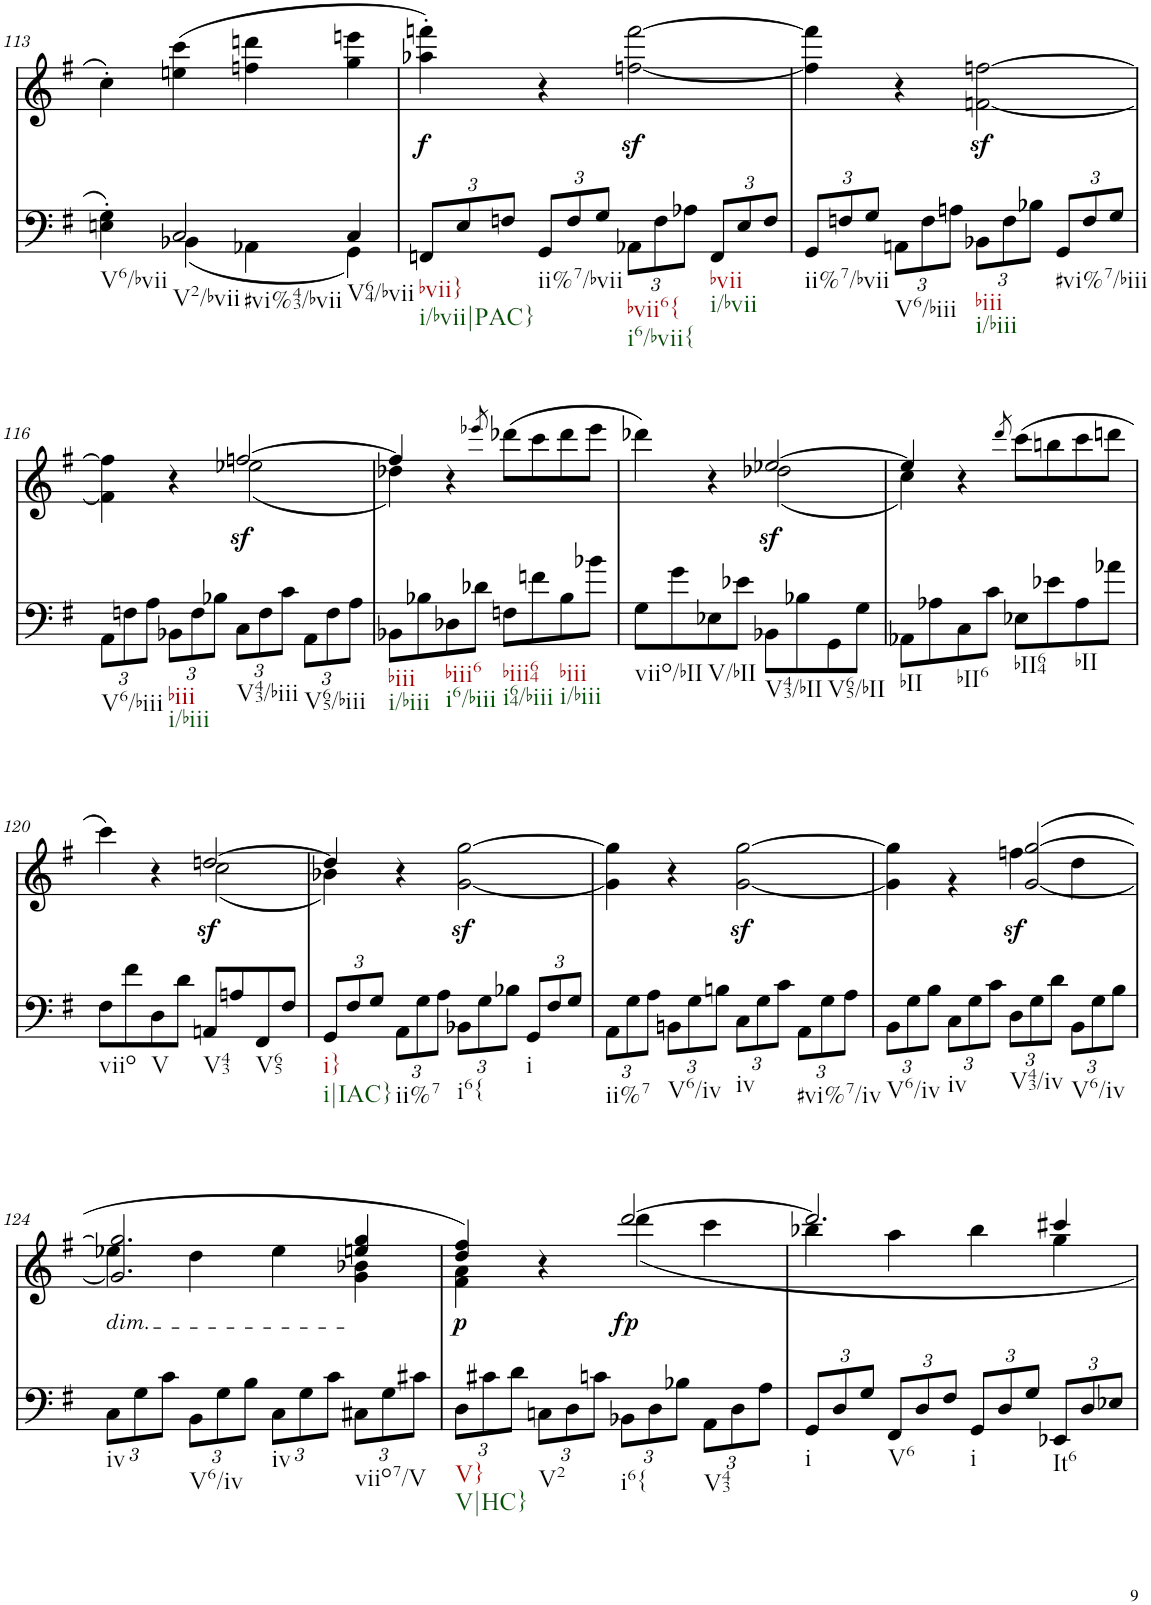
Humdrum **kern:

**kern	**kern	**text	**dynam
*part2	*part1	*part1	*part1
*staff2	*staff1	*staff1	*staff1
*I"piano	*I"piano	*	*
*I'Pno	*I'Pno	*	*
!!LO:PB:g=z
*clefF4	*clefG2	*	*
*k[f#]	*k[f#]	*	*
*G:	*G:	*	*
*M2/2	*M2/2	*	*
*met(c|)	*met(c|)	*	*
=113	=113	=113	=113
*^	*	*	*
!LO:TX:b:t=V6/bvii	!	!	!	!
4En\'> 4G\'>	4ryy	4cc'\	.	.
!LO:TX:b:t=V2/bvii	!	!	!	!
!LO:TX:b:t=#vi%43/bvii	!	!	!	!
2C/	(4BB-X\	(4een\ 4ccc\	.	.
.	4AA-X\	4ffn\ 4dddn\	.	.
!LO:TX:b:t=V64/bvii	!	!	!	!
4C/	4GG\)	4gg\ 4eeen\	.	.
*v	*v	*	*	*
=114	=114	=114	=114
*Xbrackettup	*	*	*
*^	*	*	*
!LO:TX:b:t=bvii}	!	!	!	!
!LO:TX:b:t=i/bvii|PAC}	!	!	!	!
!	!	!	!LO:LY:b	!LO:DY:b
*v	*v	*	*	*
12FFn/L	4aa-X\' 4fffn\')	f	f
12E/	.	.	.
12Fn/J	.	.	.
!LO:TX:b:t=ii%7/bvii	!	!	!
12GG/L	4r	.	.
12F/	.	.	.
12G/J	.	.	.
!LO:TX:b:t=bvii6{	!	!	!
!LO:TX:b:t=i6/bvii{	!	!	!
!	!	!LO:LY:b	!
12AA-X\L	[2ffn\z< [2fff\z<	sf	.
12F\	.	.	.
12A-X\J	.	.	.
!LO:TX:b:t=bvii	!	!	!
!LO:TX:b:t=i/bvii	!	!	!
12FF/L	.	.	.
12E/	.	.	.
12F/J	.	.	.
=115	=115	=115	=115
!LO:TX:b:t=ii%7/bvii	!	!	!
12GG/L	4ff\] 4fff\]	.	.
12Fn/	.	.	.
12G/J	.	.	.
!LO:TX:b:t=V6/biii	!	!	!
12AAn\L	4r	.	.
12F\	.	.	.
12An\J	.	.	.
!LO:TX:b:t=biii	!	!	!
!LO:TX:b:t=i/biii	!	!	!
!	!	!LO:LY:b	!
12BB-X\L	[2fn\z< [>2ffn\z<	sf	.
12F\	.	.	.
12B-X\J	.	.	.
!LO:TX:b:t=#vi%7/biii	!	!	!
12GG/L	.	.	.
12F/	.	.	.
12G/J	.	.	.
!!LO:LB:g=z
=116	=116	=116	=116
*	*^	*	*
!LO:TX:b:t=V6/biii	!	!	!	!
12AA\L	4f\] 4ff\]	2ryy	.	.
12Fn\	.	.	.	.
12A\J	.	.	.	.
!LO:TX:b:t=biii	!	!	!	!
!LO:TX:b:t=i/biii	!	!	!	!
12BB-X\L	4r	.	.	.
12F\	.	.	.	.
12B-X\J	.	.	.	.
!LO:TX:b:t=V43/biii	!	!	!	!
!	!	!	!LO:LY:b	!LO:DY:b
12C\L	[2ffn/	(2ee-X\	sf	sf
12F\	.	.	.	.
12c\J	.	.	.	.
!LO:TX:b:t=V65/biii	!	!	!	!
12AA\L	.	.	.	.
12F\	.	.	.	.
12A\J	.	.	.	.
=117	=117	=117	=117	=117
!LO:TX:b:t=biii	!	!	!	!
!LO:TX:b:t=i/biii	!	!	!	!
8BB-X\L	4ff/]	4dd-X\)	.	.
8B-X\	.	.	.	.
!LO:TX:b:t=biii6	!	!	!	!
!LO:TX:b:t=i6/biii	!	!	!	!
8D-X\	4r	2.ryy	.	.
8d-X\J	.	.	.	.
.	8qeee-X/	.	.	.
!LO:TX:b:t=biii64	!	!	!	!
!LO:TX:b:t=i64/biii	!	!	!	!
8Fn\L	(>8ddd-X\L	.	.	.
8fn\	8ccc\	.	.	.
!LO:TX:b:t=biii	!	!	!	!
!LO:TX:b:t=i/biii	!	!	!	!
8B-\	8ddd-\	.	.	.
8b-X\J	8eee-\J	.	.	.
=118	=118	=118	=118	=118
!LO:TX:b:t=viio/bII	!	!	!	!
8G\L	4ddd-X\)	2ryy	.	.
8g\	.	.	.	.
!LO:TX:b:t=V/bII	!	!	!	!
8E-X\	4r	.	.	.
8e-X\J	.	.	.	.
!LO:TX:b:t=V43/bII	!	!	!	!
!	!	!	!LO:LY:b	!LO:DY:b
8BB-X\L	[2ee-X/	(2dd-X\	sf	sf
8B-X\	.	.	.	.
!LO:TX:b:t=V65/bII	!	!	!	!
8GG\	.	.	.	.
8G\J	.	.	.	.
=119	=119	=119	=119	=119
!LO:TX:b:t=bII	!	!	!	!
8AA-X\L	4ee-/]	4cc\)	.	.
8A-X\	.	.	.	.
!LO:TX:b:t=bII6	!	!	!	!
8C\	4r	2.ryy	.	.
8c\J	.	.	.	.
.	8qddd/	.	.	.
!LO:TX:b:t=bII64	!	!	!	!
8E-X\L	(8ccc\L	.	.	.
8e-X\	8bbn\	.	.	.
!LO:TX:b:t=bII	!	!	!	!
8A-\	8ccc\	.	.	.
8a-X\J	8dddn\J	.	.	.
!!LO:LB:g=z	!!
=120	=120	=120	=120	=120
!LO:TX:b:t=viio	!	!	!	!
8F#\L	4ccc\)	2ryy	.	.
8f#\	.	.	.	.
!LO:TX:b:t=V	!	!	!	!
8D\	4r	.	.	.
8d\J	.	.	.	.
!LO:TX:b:t=V43	!	!	!	!
!	!	!	!LO:LY:b	!LO:DY:b
8AAn/L	[2ddn/	(2cc\	sf	sf
8An/	.	.	.	.
!LO:TX:b:t=V65	!	!	!	!
8FF#/	.	.	.	.
8F#/J	.	.	.	.
=121	=121	=121	=121	=121
!LO:TX:b:t=i}	!	!	!	!
!LO:TX:b:t=i|IAC}	!	!	!	!
12GG/L	4dd/]	4b-X\)	.	.
12F#/	.	.	.	.
12G/J	.	.	.	.
!LO:TX:b:t=ii%7	!	!	!	!
12AA\L	4r	2.ryy	.	.
12G\	.	.	.	.
12A\J	.	.	.	.
!LO:TX:b:t=i6{	!	!	!	!
!	!	!	!	!LO:DY:b
12BB-X\L	[2g\ [>2gg\	.	.	sf
12G\	.	.	.	.
12B-X\J	.	.	.	.
!LO:TX:b:t=i	!	!	!	!
12GG/L	.	.	.	.
12F#/	.	.	.	.
12G/J	.	.	.	.
*	*v	*v	*	*
=122	=122	=122	=122
!LO:TX:b:t=ii%7	!	!	!
12AA\L	4g\] 4gg\]	.	.
12G\	.	.	.
12A\J	.	.	.
!LO:TX:b:t=V6/iv	!	!	!
12BBn\L	4r	.	.
12G\	.	.	.
12Bn\J	.	.	.
!LO:TX:b:t=iv	!	!	!
!	!	!LO:LY:b	!
12C\L	[2g\z< [>2gg\z<	sf	.
12G\	.	.	.
12c\J	.	.	.
!LO:TX:b:t=#vi%7/iv	!	!	!
12AA\L	.	.	.
12G\	.	.	.
12A\J	.	.	.
=123	=123	=123	=123
*	*^	*	*
!LO:TX:b:t=V6/iv	!	!	!	!
12BB\L	2ryy	4g\] 4gg\]	.	.
12G\	.	.	.	.
12B\J	.	.	.	.
!LO:TX:b:t=iv	!	!	!	!
12C\L	.	4r	.	.
12G\	.	.	.	.
12c\J	.	.	.	.
!LO:TX:b:t=V43/iv	!	!	!	!
!	!	!	!LO:LY:b	!LO:DY:b
12D\L	([<2g/ [2gg/	4ffn\	sf	sf
12G\	.	.	.	.
12d\J	.	.	.	.
!LO:TX:b:t=V6/iv	!	!	!	!
12BB\L	.	4dd\	.	.
12G\	.	.	.	.
12B\J	.	.	.	.
!!LO:LB:g=z	!!
=124	=124	=124	=124	=124
!	!LO:TX:b:i:t=dim.	!	!	!
!LO:TX:b:t=iv	!	!	!	!
!	!	!	!LO:LY:b	!
12C\L	2.g/] 2.gg/]	4ee-X\	>	.
12G\	.	.	.	.
12c\J	.	.	.	.
!LO:TX:b:t=V6/iv	!	!	!	!
12BB\L	.	4dd\	.	.
12G\	.	.	.	.
12B\J	.	.	.	.
!LO:TX:b:t=iv	!	!	!	!
12C\L	.	4ee-\	.	.
12G\	.	.	.	.
12c\J	.	.	.	.
!LO:TX:b:t=viio7/V	!	!	!	!
12C#X\L	4een/ 4gg/	4g\ 4b-X\	.	.
12G\	.	.	.	.
12c#X\J	.	.	.	.
=125	=125	=125	=125	=125
!LO:TX:b:t=V}	!	!	!	!
!LO:TX:b:t=V|HC}	!	!	!	!
!	!	!	!LO:LY:b	!LO:DY:b
12D\L	4dd/ 4ff#/)	4f#\ 4a\	p	p
12c#X\	.	.	.	.
12d\J	.	.	.	.
!LO:TX:b:t=V2	!	!	!	!
12Cn\L	4r	4ryy	.	.
12D\	.	.	.	.
12cn\J	.	.	.	.
!LO:TX:b:t=i6{	!	!	!	!
!	!	!	!LO:LY:b	!LO:DY:b
12BB-X\L	[2ddd/	4ddd\	f >	fp
12D\	.	.	.	.
12B-X\J	.	.	.	.
!LO:TX:b:t=V43	!	!	!	!
!	!	!	!LO:LY:b	!
12AA\L	.	4ccc\	] p	.
12D\	.	.	.	.
12A\J	.	.	.	.
=126	=126	=126	=126	=126
!LO:TX:b:t=i	!	!	!	!
12GG/L	2.ddd/]	4bb-X\	.	.
12D/	.	.	.	.
12G/J	.	.	.	.
!LO:TX:b:t=V6	!	!	!	!
12FF#/L	.	4aa\	.	.
12D/	.	.	.	.
12F#/J	.	.	.	.
!LO:TX:b:t=i	!	!	!	!
12GG/L	.	4bb-\	.	.
12D/	.	.	.	.
12G/J	.	.	.	.
!LO:TX:b:t=It6	!	!	!	!
12EE-X/L	4ccc#X/	4gg\	.	.
12D/	.	.	.	.
12E-X/J	.	.	.	.
*	*v	*v	*	*
=	=	=	=
*-	*-	*-	*-
